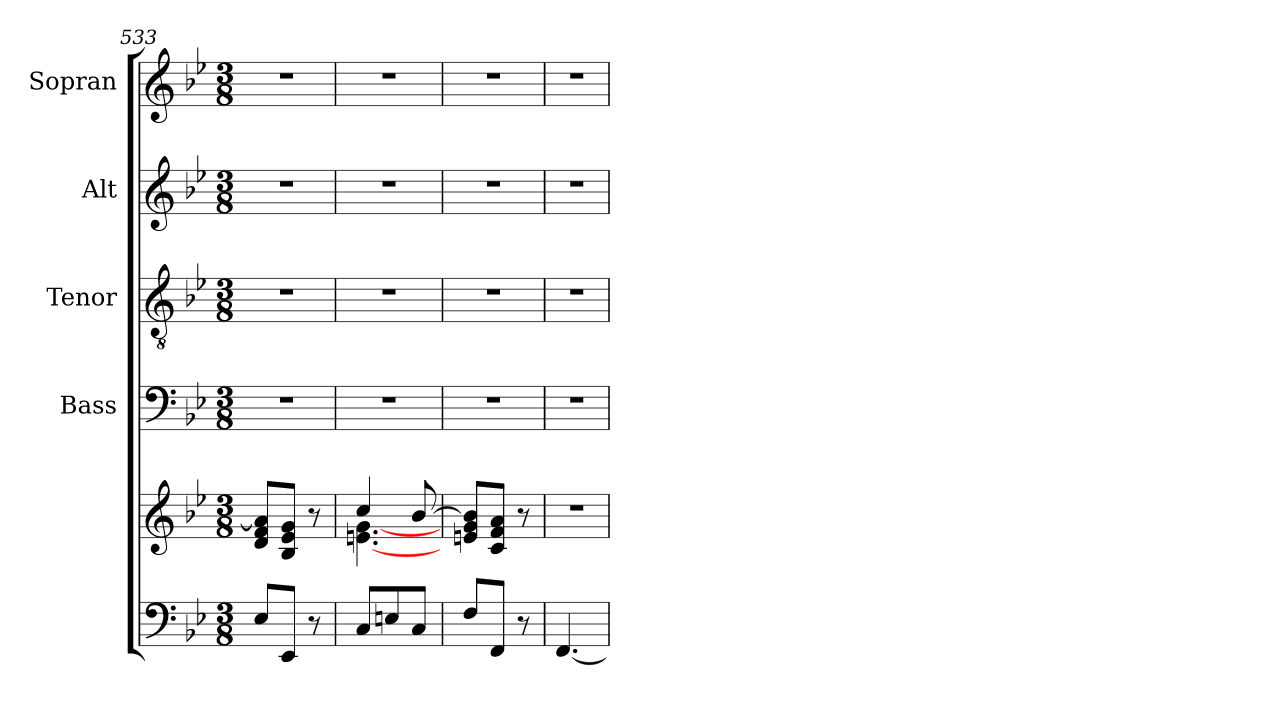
**kern	**kern	**kern	**kern	**kern	**kern
*part5	*part5	*part4	*part3	*part2	*part1
*staff6	*staff5	*staff4	*staff3	*staff2	*staff1
*	*	*I"Bass	*I"Tenor	*I"Alt	*I"Sopran
*	*	*I'B.	*I'T.	*I'A.	*I'S.
*clefF4	*clefG2	*clefF4	*clefGv2	*clefG2	*clefG2
*k[b-e-]	*k[b-e-]	*k[b-e-]	*k[b-e-]	*k[b-e-]	*k[b-e-]
*B-:	*B-:	*B-:	*B-:	*B-:	*B-:
*M3/8	*M3/8	*M3/8	*M3/8	*M3/8	*M3/8
=533	=533	=533	=533	=533	=533
8E-/L	8d/ 8f/ 8a-/]L	4.r	4.r	4.r	4.r
8EE-/J	8B-/ 8e-/ 8g/J	.	.	.	.
8r	8r	.	.	.	.
=534	=534	=534	=534	=534	=534
*	*^	*	*	*	*
8C/L	4cc/	[<4.en\ [<4.g\	4.r	4.r	4.r	4.r
8En/	.	.	.	.	.	.
8C/J	[>8b-/	.	.	.	.	.
*	*v	*v	*	*	*	*
=535	=535	=535	=535	=535	=535
8F/L	8en/ 8g/ 8b-/]L	4.r	4.r	4.r	4.r
8FF/J	8c/ 8f/ 8a/J	.	.	.	.
8r	8r	.	.	.	.
=536	=536	=536	=536	=536	=536
[4.FF/	4.r	4.r	4.r	4.r	4.r
=	=	=	=	=	=
*-	*-	*-	*-	*-	*-
